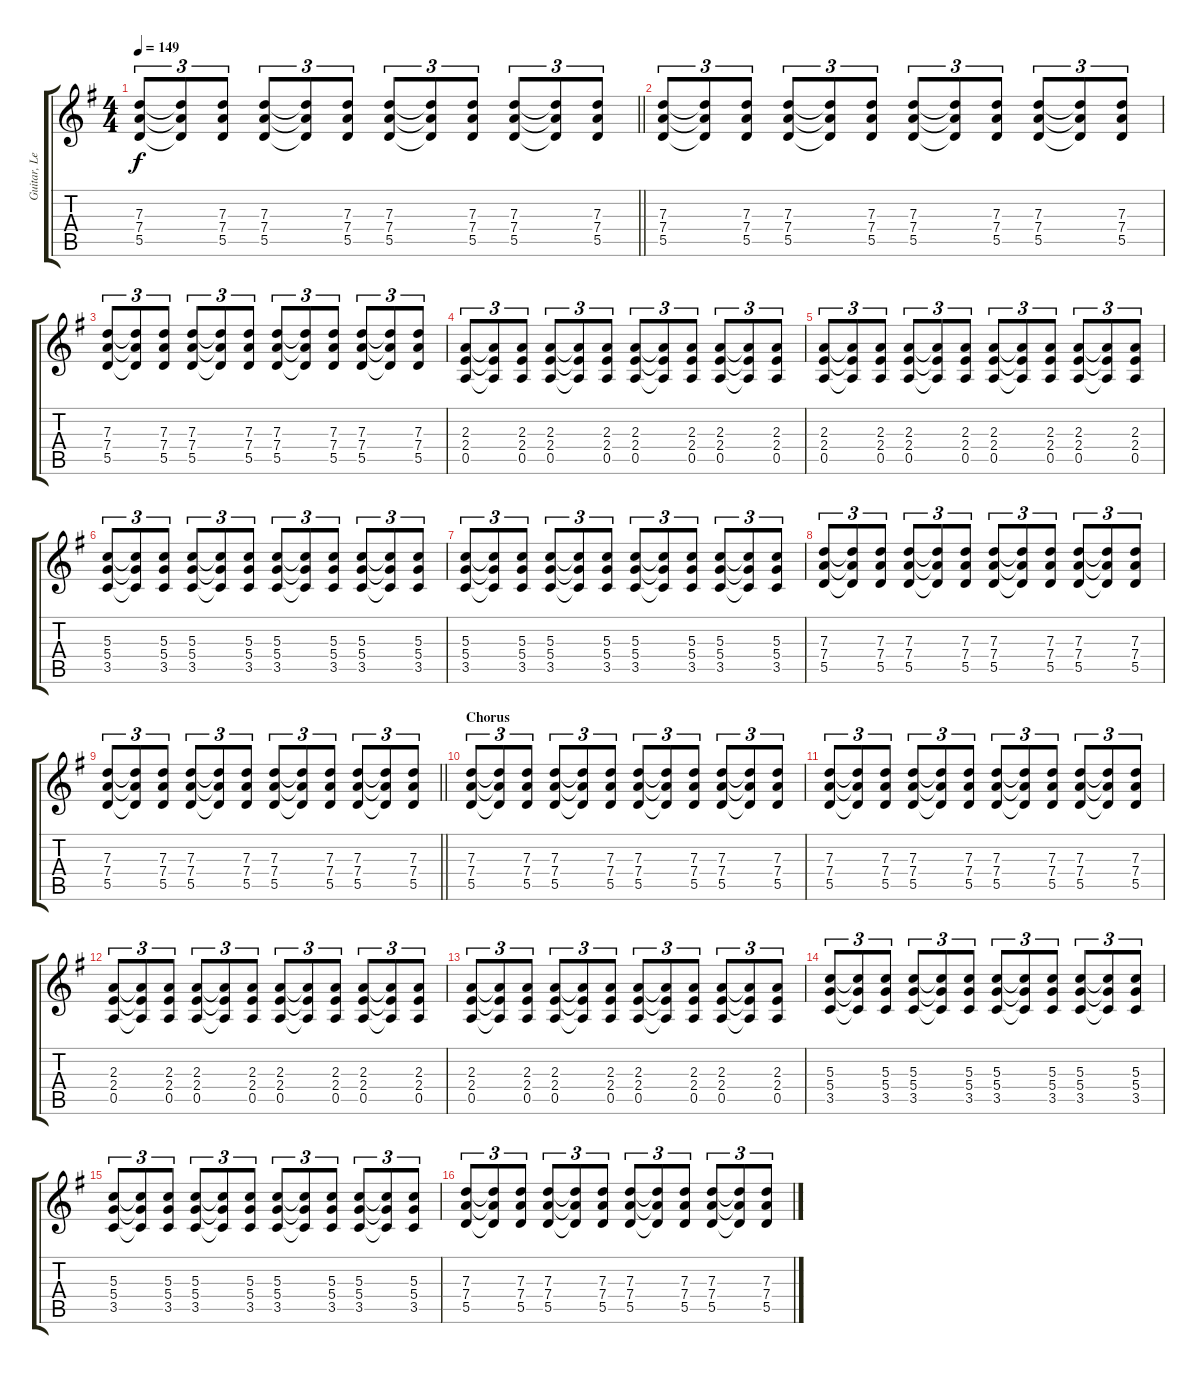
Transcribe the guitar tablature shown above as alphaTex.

\track ("Guitar, Lead" "Guitar, Le") {instrument distortionguitar}
\staff {score tabs}
\tuning (E4 B3 G3 D3 A2 D2) {hide}
\ts (4 4)
\tempo 149
\clef g2
\barLineRight lightlight
\ks g
(7.3 7.4 5.5).8{tu (3 2) dy f} (7.3{t} 7.4{t} 5.5{t}).8{tu (3 2)} (7.3 7.4 5.5).8{tu (3 2)} (7.3 7.4 5.5).8{tu (3 2)} (7.3{t} 7.4{t} 5.5{t}).8{tu (3 2)} (7.3 7.4 5.5).8{tu (3 2)} (7.3 7.4 5.5).8{tu (3 2)} (7.3{t} 7.4{t} 5.5{t}).8{tu (3 2)} (7.3 7.4 5.5).8{tu (3 2)} (7.3 7.4 5.5).8{tu (3 2)} (7.3{t} 7.4{t} 5.5{t}).8{tu (3 2)} (7.3 7.4 5.5).8{tu (3 2)} |
(7.3 7.4 5.5).8{tu (3 2)} (7.3{t} 7.4{t} 5.5{t}).8{tu (3 2)} (7.3 7.4 5.5).8{tu (3 2)} (7.3 7.4 5.5).8{tu (3 2)} (7.3{t} 7.4{t} 5.5{t}).8{tu (3 2)} (7.3 7.4 5.5).8{tu (3 2)} (7.3 7.4 5.5).8{tu (3 2)} (7.3{t} 7.4{t} 5.5{t}).8{tu (3 2)} (7.3 7.4 5.5).8{tu (3 2)} (7.3 7.4 5.5).8{tu (3 2)} (7.3{t} 7.4{t} 5.5{t}).8{tu (3 2)} (7.3 7.4 5.5).8{tu (3 2)} |
(7.3 7.4 5.5).8{tu (3 2)} (7.3{t} 7.4{t} 5.5{t}).8{tu (3 2)} (7.3 7.4 5.5).8{tu (3 2)} (7.3 7.4 5.5).8{tu (3 2)} (7.3{t} 7.4{t} 5.5{t}).8{tu (3 2)} (7.3 7.4 5.5).8{tu (3 2)} (7.3 7.4 5.5).8{tu (3 2)} (7.3{t} 7.4{t} 5.5{t}).8{tu (3 2)} (7.3 7.4 5.5).8{tu (3 2)} (7.3 7.4 5.5).8{tu (3 2)} (7.3{t} 7.4{t} 5.5{t}).8{tu (3 2)} (7.3 7.4 5.5).8{tu (3 2)} |
(2.3 2.4 0.5).8{tu (3 2)} (2.3{t} 2.4{t} 0.5{t}).8{tu (3 2)} (2.3 2.4 0.5).8{tu (3 2)} (2.3 2.4 0.5).8{tu (3 2)} (2.3{t} 2.4{t} 0.5{t}).8{tu (3 2)} (2.3 2.4 0.5).8{tu (3 2)} (2.3 2.4 0.5).8{tu (3 2)} (2.3{t} 2.4{t} 0.5{t}).8{tu (3 2)} (2.3 2.4 0.5).8{tu (3 2)} (2.3 2.4 0.5).8{tu (3 2)} (2.3{t} 2.4{t} 0.5{t}).8{tu (3 2)} (2.3 2.4 0.5).8{tu (3 2)} |
(2.3 2.4 0.5).8{tu (3 2)} (2.3{t} 2.4{t} 0.5{t}).8{tu (3 2)} (2.3 2.4 0.5).8{tu (3 2)} (2.3 2.4 0.5).8{tu (3 2)} (2.3{t} 2.4{t} 0.5{t}).8{tu (3 2)} (2.3 2.4 0.5).8{tu (3 2)} (2.3 2.4 0.5).8{tu (3 2)} (2.3{t} 2.4{t} 0.5{t}).8{tu (3 2)} (2.3 2.4 0.5).8{tu (3 2)} (2.3 2.4 0.5).8{tu (3 2)} (2.3{t} 2.4{t} 0.5{t}).8{tu (3 2)} (2.3 2.4 0.5).8{tu (3 2)} |
(5.3 5.4 3.5).8{tu (3 2)} (5.3{t} 5.4{t} 3.5{t}).8{tu (3 2)} (5.3 5.4 3.5).8{tu (3 2)} (5.3 5.4 3.5).8{tu (3 2)} (5.3{t} 5.4{t} 3.5{t}).8{tu (3 2)} (5.3 5.4 3.5).8{tu (3 2)} (5.3 5.4 3.5).8{tu (3 2)} (5.3{t} 5.4{t} 3.5{t}).8{tu (3 2)} (5.3 5.4 3.5).8{tu (3 2)} (5.3 5.4 3.5).8{tu (3 2)} (5.3{t} 5.4{t} 3.5{t}).8{tu (3 2)} (5.3 5.4 3.5).8{tu (3 2)} |
(5.3 5.4 3.5).8{tu (3 2)} (5.3{t} 5.4{t} 3.5{t}).8{tu (3 2)} (5.3 5.4 3.5).8{tu (3 2)} (5.3 5.4 3.5).8{tu (3 2)} (5.3{t} 5.4{t} 3.5{t}).8{tu (3 2)} (5.3 5.4 3.5).8{tu (3 2)} (5.3 5.4 3.5).8{tu (3 2)} (5.3{t} 5.4{t} 3.5{t}).8{tu (3 2)} (5.3 5.4 3.5).8{tu (3 2)} (5.3 5.4 3.5).8{tu (3 2)} (5.3{t} 5.4{t} 3.5{t}).8{tu (3 2)} (5.3 5.4 3.5).8{tu (3 2)} |
(7.3 7.4 5.5).8{tu (3 2)} (7.3{t} 7.4{t} 5.5{t}).8{tu (3 2)} (7.3 7.4 5.5).8{tu (3 2)} (7.3 7.4 5.5).8{tu (3 2)} (7.3{t} 7.4{t} 5.5{t}).8{tu (3 2)} (7.3 7.4 5.5).8{tu (3 2)} (7.3 7.4 5.5).8{tu (3 2)} (7.3{t} 7.4{t} 5.5{t}).8{tu (3 2)} (7.3 7.4 5.5).8{tu (3 2)} (7.3 7.4 5.5).8{tu (3 2)} (7.3{t} 7.4{t} 5.5{t}).8{tu (3 2)} (7.3 7.4 5.5).8{tu (3 2)} |
\barLineRight lightlight
(7.3 7.4 5.5).8{tu (3 2)} (7.3{t} 7.4{t} 5.5{t}).8{tu (3 2)} (7.3 7.4 5.5).8{tu (3 2)} (7.3 7.4 5.5).8{tu (3 2)} (7.3{t} 7.4{t} 5.5{t}).8{tu (3 2)} (7.3 7.4 5.5).8{tu (3 2)} (7.3 7.4 5.5).8{tu (3 2)} (7.3{t} 7.4{t} 5.5{t}).8{tu (3 2)} (7.3 7.4 5.5).8{tu (3 2)} (7.3 7.4 5.5).8{tu (3 2)} (7.3{t} 7.4{t} 5.5{t}).8{tu (3 2)} (7.3 7.4 5.5).8{tu (3 2)} |
\section ("" "Chorus")
(7.3 7.4 5.5).8{tu (3 2) instrument distortionguitar} (7.3{t} 7.4{t} 5.5{t}).8{tu (3 2)} (7.3 7.4 5.5).8{tu (3 2)} (7.3 7.4 5.5).8{tu (3 2)} (7.3{t} 7.4{t} 5.5{t}).8{tu (3 2)} (7.3 7.4 5.5).8{tu (3 2)} (7.3 7.4 5.5).8{tu (3 2)} (7.3{t} 7.4{t} 5.5{t}).8{tu (3 2)} (7.3 7.4 5.5).8{tu (3 2)} (7.3 7.4 5.5).8{tu (3 2)} (7.3{t} 7.4{t} 5.5{t}).8{tu (3 2)} (7.3 7.4 5.5).8{tu (3 2)} |
(7.3 7.4 5.5).8{tu (3 2)} (7.3{t} 7.4{t} 5.5{t}).8{tu (3 2)} (7.3 7.4 5.5).8{tu (3 2)} (7.3 7.4 5.5).8{tu (3 2)} (7.3{t} 7.4{t} 5.5{t}).8{tu (3 2)} (7.3 7.4 5.5).8{tu (3 2)} (7.3 7.4 5.5).8{tu (3 2)} (7.3{t} 7.4{t} 5.5{t}).8{tu (3 2)} (7.3 7.4 5.5).8{tu (3 2)} (7.3 7.4 5.5).8{tu (3 2)} (7.3{t} 7.4{t} 5.5{t}).8{tu (3 2)} (7.3 7.4 5.5).8{tu (3 2)} |
(2.3 2.4 0.5).8{tu (3 2)} (2.3{t} 2.4{t} 0.5{t}).8{tu (3 2)} (2.3 2.4 0.5).8{tu (3 2)} (2.3 2.4 0.5).8{tu (3 2)} (2.3{t} 2.4{t} 0.5{t}).8{tu (3 2)} (2.3 2.4 0.5).8{tu (3 2)} (2.3 2.4 0.5).8{tu (3 2)} (2.3{t} 2.4{t} 0.5{t}).8{tu (3 2)} (2.3 2.4 0.5).8{tu (3 2)} (2.3 2.4 0.5).8{tu (3 2)} (2.3{t} 2.4{t} 0.5{t}).8{tu (3 2)} (2.3 2.4 0.5).8{tu (3 2)} |
(2.3 2.4 0.5).8{tu (3 2)} (2.3{t} 2.4{t} 0.5{t}).8{tu (3 2)} (2.3 2.4 0.5).8{tu (3 2)} (2.3 2.4 0.5).8{tu (3 2)} (2.3{t} 2.4{t} 0.5{t}).8{tu (3 2)} (2.3 2.4 0.5).8{tu (3 2)} (2.3 2.4 0.5).8{tu (3 2)} (2.3{t} 2.4{t} 0.5{t}).8{tu (3 2)} (2.3 2.4 0.5).8{tu (3 2)} (2.3 2.4 0.5).8{tu (3 2)} (2.3{t} 2.4{t} 0.5{t}).8{tu (3 2)} (2.3 2.4 0.5).8{tu (3 2)} |
(5.3 5.4 3.5).8{tu (3 2)} (5.3{t} 5.4{t} 3.5{t}).8{tu (3 2)} (5.3 5.4 3.5).8{tu (3 2)} (5.3 5.4 3.5).8{tu (3 2)} (5.3{t} 5.4{t} 3.5{t}).8{tu (3 2)} (5.3 5.4 3.5).8{tu (3 2)} (5.3 5.4 3.5).8{tu (3 2)} (5.3{t} 5.4{t} 3.5{t}).8{tu (3 2)} (5.3 5.4 3.5).8{tu (3 2)} (5.3 5.4 3.5).8{tu (3 2)} (5.3{t} 5.4{t} 3.5{t}).8{tu (3 2)} (5.3 5.4 3.5).8{tu (3 2)} |
(5.3 5.4 3.5).8{tu (3 2)} (5.3{t} 5.4{t} 3.5{t}).8{tu (3 2)} (5.3 5.4 3.5).8{tu (3 2)} (5.3 5.4 3.5).8{tu (3 2)} (5.3{t} 5.4{t} 3.5{t}).8{tu (3 2)} (5.3 5.4 3.5).8{tu (3 2)} (5.3 5.4 3.5).8{tu (3 2)} (5.3{t} 5.4{t} 3.5{t}).8{tu (3 2)} (5.3 5.4 3.5).8{tu (3 2)} (5.3 5.4 3.5).8{tu (3 2)} (5.3{t} 5.4{t} 3.5{t}).8{tu (3 2)} (5.3 5.4 3.5).8{tu (3 2)} |
(7.3 7.4 5.5).8{tu (3 2)} (7.3{t} 7.4{t} 5.5{t}).8{tu (3 2)} (7.3 7.4 5.5).8{tu (3 2)} (7.3 7.4 5.5).8{tu (3 2)} (7.3{t} 7.4{t} 5.5{t}).8{tu (3 2)} (7.3 7.4 5.5).8{tu (3 2)} (7.3 7.4 5.5).8{tu (3 2)} (7.3{t} 7.4{t} 5.5{t}).8{tu (3 2)} (7.3 7.4 5.5).8{tu (3 2)} (7.3 7.4 5.5).8{tu (3 2)} (7.3{t} 7.4{t} 5.5{t}).8{tu (3 2)} (7.3 7.4 5.5).8{tu (3 2)}
